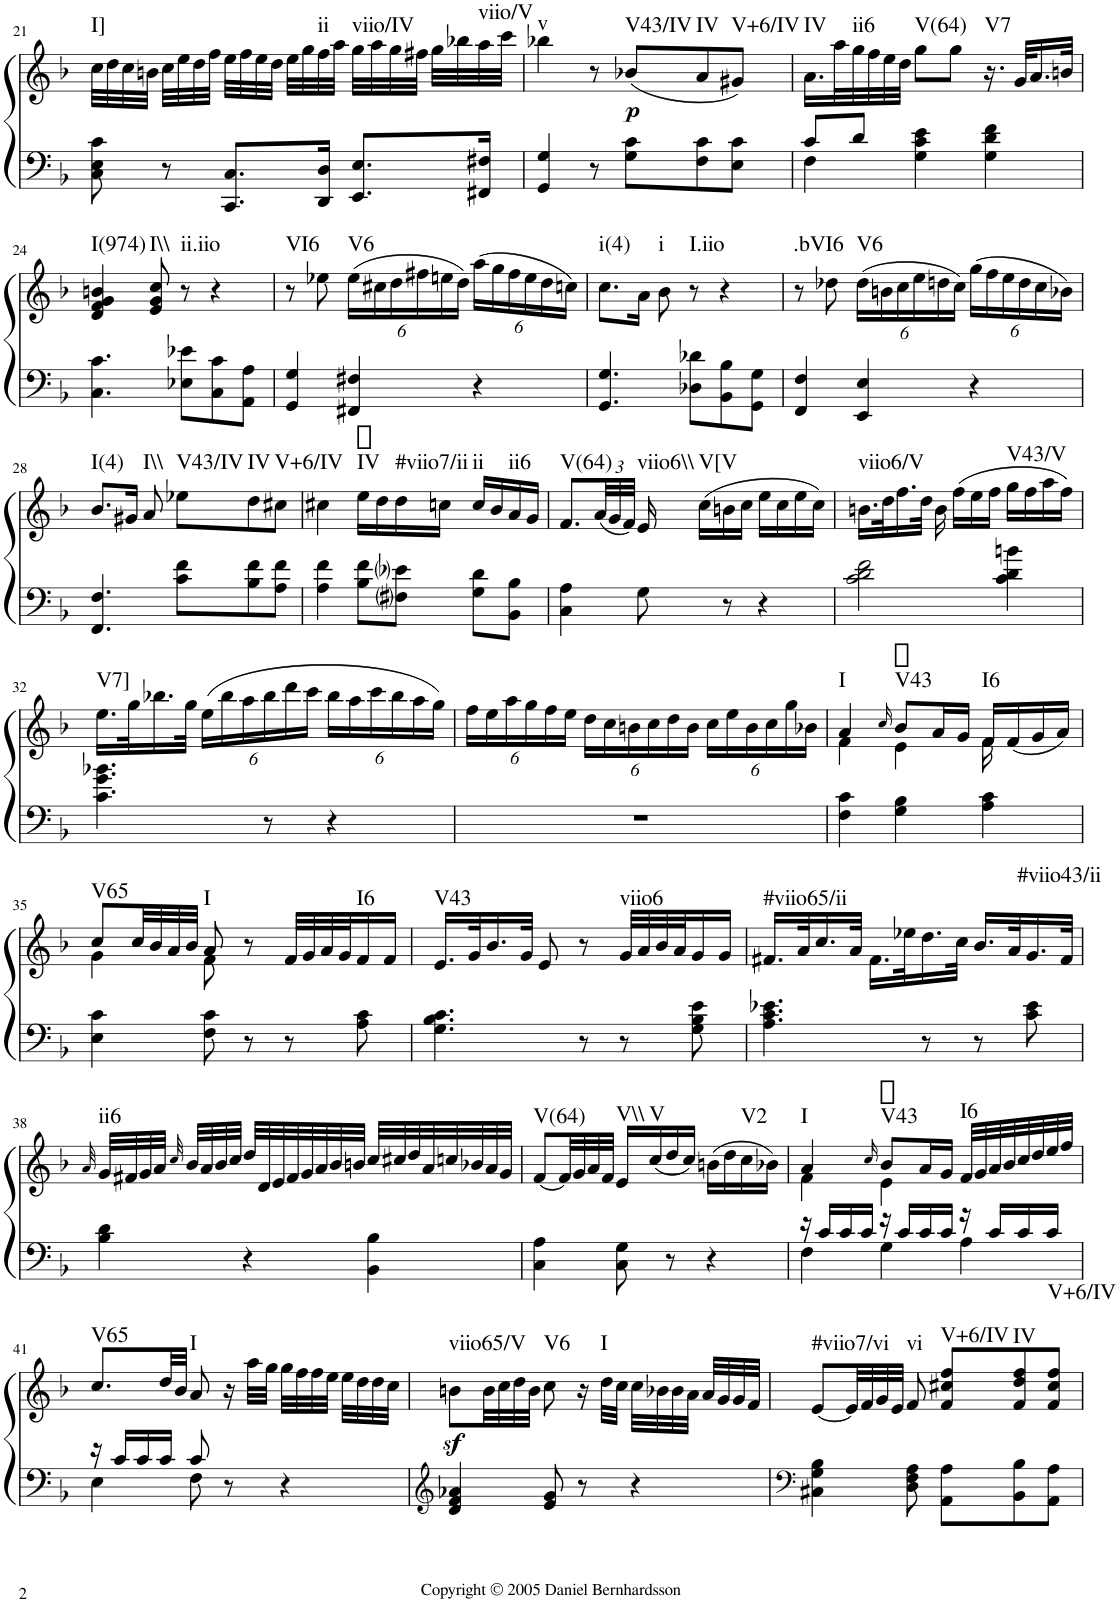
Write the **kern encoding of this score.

**kern	**kern	**dynam	**harte
*part1	*part1	*part1	*part1
*staff2	*staff1	*staff1/2	*
*I"Piano	*	*	*
*I'Pno.	*	*	*
!!LO:PB:g=z
*clefF4	*clefG2	*	*
*k[b-]	*k[b-]	*	*
*F:	*F:	*	*
*M3/4	*M3/4	*	*
=21	=21	=21	=21
!	!	!	!LO:H:kt=I]
8C\ 8E\ 8c\	32cc\LLL	.	N
.	32dd\	.	.
.	32cc\	.	.
.	32bn\JJJ	.	.
8r	32cc\LLL	.	.
.	32ee\	.	.
.	32dd\	.	.
.	32ff\JJJ	.	.
8.CC/ 8.C/L	32ee\LLL	.	.
.	32ff\	.	.
.	32ee\	.	.
.	32dd\JJJ	.	.
.	32ee\LLL	.	.
.	32gg\	.	.
!	!	!	!LO:H:kt=ii
16DD/ 16D/Jk	32ff\	.	N
.	32aa\JJJ	.	.
!	!	!	!LO:H:kt=viio/IV
8.EE/ 8.E/L	32gg\LLL	.	N
.	32aa\	.	.
.	32gg\	.	.
.	32ff#X\JJJ	.	.
.	32gg\LLL	.	.
.	32bb-X\	.	.
!	!	!	!LO:H:kt=viio/V
16FF#X/ 16F#X/Jk	32aa\	.	N
.	32ccc\JJJ	.	.
=22	=22	=22	=22
!	!	!	!LO:H:kt=v
4GG/ 4G/	4bb-X\	.	N
8r	8r	.	.
!	!	!LO:DY:b	!LO:H:kt=V43/IV
8G\ 8c\L	(8b-X/L	p	N
!	!	!	!LO:H:kt=IV
8F\ 8c\	8a/	.	N
!	!	!	!LO:H:kt=V+6/IV
8E\ 8c\J	8g#X/J)	.	N
=23	=23	=23	=23
*^	*	*	*
!	!	!	!	!LO:H:kt=IV
8c/L	4F\	16.a\LL	.	N
.	.	32aa\L	.	.
!	!	!	!	!LO:H:kt=ii6
8d/J	.	32gg\	.	N
.	.	32ff\	.	.
.	.	32ee\	.	.
.	.	32dd\JJJ	.	.
!	!	!	!	!LO:H:kt=V(64)
4G\ 4c\ 4e\	4ryy	8gg\L	.	N
.	.	8gg\J	.	.
!	!	!	!	!LO:H:kt=V7
4G\ 4d\ 4f\	4ryy	16.r	.	N
.	.	32g/KLL	.	.
.	.	16.a/	.	.
.	.	32bn/JJk	.	.
*v	*v	*	*	*
!!LO:LB:g=z
=24	=24	=24	=24
!	!	!	!LO:H:kt=I(974)
4.C\ 4.c\	4d/ 4f/ 4g/ 4bn/	.	N
!	!	!	!LO:H:kt=I\\
.	8e/ 8g/ 8cc/	.	N
!	!	!	!LO:H:kt=ii.iio
8E-X\ 8e-X\L	8r	.	N
8C\ 8c\	4r	.	.
8AA\ 8A\J	.	.	.
=25	=25	=25	=25
!	!	!	!LO:H:kt=VI6
4GG/ 4G/	8r	.	N
.	8ee-X\	.	.
*	*Xbrackettup	*	*
!	!	!	!LO:H:kt=V6
4FF#X/ 4F#X/	(24ee-\LL	.	N
.	24cc#X\	.	.
.	24dd\	.	.
.	24ff#X\	.	.
.	24een\	.	.
.	24dd\JJ)	.	.
4r	(24aa\LL	.	.
.	24gg\	.	.
.	24ff#\	.	.
.	24ee\	.	.
.	24dd\	.	.
.	24ccn\JJ)	.	.
=26	=26	=26	=26
!	!	!	!LO:H:kt=i(4)
4.GG/ 4.G/	8.cc\L	.	N
.	16a\Jk	.	.
!	!	!	!LO:H:kt=i
.	8b-\	.	N
!	!	!	!LO:H:kt=I.iio
8D-X\ 8d-X\L	8r	.	N
8BB-\ 8B-\	4r	.	.
8GG\ 8G\J	.	.	.
=27	=27	=27	=27
!	!	!	!LO:H:kt=.bVI6
4FF/ 4F/	8r	.	N
.	8dd-X\	.	.
!	!	!	!LO:H:kt=V6
4EE/ 4E/	(24dd-\LL	.	N
.	24bn\	.	.
.	24cc\	.	.
.	24ee\	.	.
.	24ddn\	.	.
.	24cc\JJ)	.	.
4r	(24gg\LL	.	.
.	24ff\	.	.
.	24ee\	.	.
.	24dd\	.	.
.	24cc\	.	.
.	24b-X\JJ)	.	.
!!LO:LB:g=z
=28	=28	=28	=28
!	!	!	!LO:H:kt=I(4)
4.FF/ 4.F/	8.b-/L	.	N
.	16g#X/Jk	.	.
!	!	!	!LO:H:kt=I\\
.	8a/	.	N
!	!	!	!LO:H:kt=V43/IV
8c\ 8f\L	8ee-X\L	.	N
!	!	!	!LO:H:kt=IV
8B-\ 8f\	8dd\	.	N
!	!	!	!LO:H:kt=V+6/IV
8A\ 8f\J	8cc#X\J	.	N
=29	=29	=29	=29
4A\ 4f\	4cc#X\	.	.
!	!	!	!LO:H:kt=IV
8B-\ 8f\L	16ee\LL	.	N
.	16dd\	.	.
!	!	!	!LO:H:kt=#viio7/ii
8F#i\ 8e-i\J	16dd\	.	N
.	16ccn\JJ	.	.
!	!	!	!LO:H:kt=ii
8G\ 8d\L	16cc/LL	.	N
.	16b-/	.	.
!	!	!	!LO:H:kt=ii6
8BB-\ 8B-\J	16a/	.	N
.	16g/JJ	.	.
=30	=30	=30	=30
!	!	!	!LO:H:kt=V(64)
4C\ 4A\	8.f/L	.	N
.	(48a/LL	.	.
.	48g/	.	.
.	48f/JJJ)	.	.
!	!	!	!LO:H:kt=viio6\\
8G\	16e/	.	N
!	!	!	!LO:H:kt=V[V
.	(16cc\LL	.	N
8r	16bn\	.	.
.	16cc\JJ	.	.
4r	16ee\LL	.	.
.	16cc\	.	.
.	16ee\	.	.
.	16cc\JJ)	.	.
=31	=31	=31	=31
!	!	!	!LO:H:kt=viio6/V
2c\ 2d\ 2f\	16.bn\LL	.	N
.	32dd\K	.	.
.	16.ff\	.	.
.	32dd\JJk	.	.
.	16b\	.	.
.	(16ff\LL	.	.
.	16ee\	.	.
.	16ff\JJ	.	.
!	!	!	!LO:H:kt=V43/V
4c\ 4d\ 4bn\	16gg\LL	.	N
.	16ff\	.	.
.	16aa\	.	.
.	16ff\JJ)	.	.
!!LO:LB:g=z
=32	=32	=32	=32
!	!	!	!LO:H:kt=V7]
4.c\ 4.g\ 4.b-X\	16.ee\LL	.	N
.	32gg\K	.	.
.	16.bb-X\	.	.
.	32gg\JJk	.	.
.	(24ee\LL	.	.
.	24bb-\	.	.
.	24aa\	.	.
8r	24bb-\	.	.
.	24ddd\	.	.
.	24ccc\JJ	.	.
4r	24bb-\LL	.	.
.	24aa\	.	.
.	24ccc\	.	.
.	24bb-\	.	.
.	24aa\	.	.
.	24gg\JJ)	.	.
=33	=33	=33	=33
2.r	24ff\LL	.	.
.	24ee\	.	.
.	24aa\	.	.
.	24gg\	.	.
.	24ff\	.	.
.	24ee\JJ	.	.
.	24dd\LL	.	.
.	24cc\	.	.
.	24bn\	.	.
.	24cc\	.	.
.	24dd\	.	.
.	24b\JJ	.	.
.	24cc\LL	.	.
.	24ee\	.	.
.	24b\	.	.
.	24cc\	.	.
.	24gg\	.	.
.	24b-X\JJ	.	.
=34	=34	=34	=34
*	*^	*	*
!	!	!	!	!LO:H:kt=I
4F\ 4c\	4a/	4f\	.	N
.	16qcc/	.	.	.
!	!	!	!	!LO:H:kt=V43
4G\ 4B-\	8b-/L	4e\	.	N
.	16a/L	.	.	.
.	16g/JJ	.	.	.
!	!	!	!	!LO:H:kt=I6
4A\ 4c\	16f/LL	16f\	.	N
.	(16f/	16ryy	.	.
.	16g/	8ryy	.	.
.	16a/JJ)	.	.	.
!!LO:LB:g=z	!!
=35	=35	=35	=35	=35
!	!	!	!	!LO:H:kt=V65
4E\ 4c\	8cc/L	4g\	.	N
.	32cc/LL	.	.	.
.	32b-/	.	.	.
.	32a/	.	.	.
.	32b-/JJJ	.	.	.
!	!	!	!	!LO:H:kt=I
8F\ 8c\	8a/	8f\	.	N
8r	8r	8ryy	.	.
8r	32f/LLL	4ryy	.	.
.	32g/	.	.	.
.	32a/	.	.	.
.	32g/J	.	.	.
!	!	!	!	!LO:H:kt=I6
8A\ 8c\	16f/	.	.	N
.	16f/JJ	.	.	.
*	*v	*v	*	*
=36	=36	=36	=36
!	!	!	!LO:H:kt=V43
4.G\ 4.B-\ 4.c\	16.e/LL	.	N
.	32g/K	.	.
.	16.b-/	.	.
.	32g/JJk	.	.
.	8e/	.	.
8r	8r	.	.
!	!	!	!LO:H:kt=viio6
8r	32g/LLL	.	N
.	32a/	.	.
.	32b-/	.	.
.	32a/J	.	.
8G\ 8B-\ 8e\	16g/	.	.
.	16g/JJ	.	.
=37	=37	=37	=37
!	!	!	!LO:H:kt=#viio65/ii
4.A\ 4.c\ 4.e-X\	16.f#X/LL	.	N
.	32a/K	.	.
.	16.cc/	.	.
.	32a/JJk	.	.
.	16.f#\LL	.	.
.	32ee-X\K	.	.
8r	16.dd\	.	.
.	32cc\JJk	.	.
8r	16.b-/LL	.	.
.	32a/K	.	.
!	!	!	!LO:H:kt=#viio43/ii
8c\ 8e-\	16.g/	.	N
.	32f#/JJk	.	.
!!LO:LB:g=z
=38	=38	=38	=38
.	32qa/	.	.
!	!	!	!LO:H:kt=ii6
4B-\ 4d\	32g/LLL	.	N
.	32f#X/	.	.
.	32g/	.	.
.	32a/JJJ	.	.
.	32qcc/	.	.
.	32b-/LLL	.	.
.	32a/	.	.
.	32b-/	.	.
.	32cc/JJJ	.	.
4r	32dd/LLL	.	.
.	32d/	.	.
.	32e/	.	.
.	32f#/	.	.
.	32g/	.	.
.	32a/	.	.
.	32b-/	.	.
.	32bn/JJJ	.	.
4BB-\ 4B-\	32cc/LLL	.	.
.	32cc#X/	.	.
.	32dd/	.	.
.	32a/	.	.
.	32ccn/	.	.
.	32b-X/	.	.
.	32a/	.	.
.	32g/JJJ	.	.
=39	=39	=39	=39
!	!	!	!LO:H:kt=V(64)
4C\ 4A\	[8f/L	.	N
.	32f/LL]	.	.
.	32g/	.	.
.	32a/	.	.
.	32f/JJJ	.	.
!	!	!	!LO:H:kt=V\\
8C\ 8G\	16e/LL	.	N
!	!	!	!LO:H:kt=V
.	(16cc/	.	N
8r	16dd/	.	.
.	16cc/JJ)	.	.
4r	(16bn\LL	.	.
.	16dd\	.	.
!	!	!	!LO:H:kt=V2
.	16cc\	.	N
.	16b-X\JJ)	.	.
=40	=40	=40	=40
*^	*^	*	*
!	!	!	!	!	!LO:H:kt=I
16r	4F\	4a/	4f\	.	N
16c/LL	.	.	.	.	.
16c/	.	.	.	.	.
16c/JJ	.	.	.	.	.
.	.	16qcc/	.	.	.
!	!	!	!	!	!LO:H:kt=V43
16r	4G\	8b-/L	4e\	.	N
16c/LL	.	.	.	.	.
16c/	.	16a/L	.	.	.
16c/JJ	.	16g/JJ	.	.	.
!	!	!	!	!	!LO:H:kt=I6
16r	4A\	32f/LLL	4ryy	.	N
.	.	32g/	.	.	.
16c/LL	.	32a/	.	.	.
.	.	32b-/	.	.	.
16c/	.	32cc/	.	.	.
.	.	32dd/	.	.	.
16c/JJ	.	32ee/	.	.	.
.	.	32ff/JJJ	.	.	.
*	*	*v	*v	*	*
!!LO:LB:g=z
=41	=41	=41	=41	=41
!	!	!	!	!LO:H:kt=V65
16r	4E\	8.cc/L	.	N
16c/LL	.	.	.	.
16c/	.	.	.	.
16c/JJ	.	32dd/LL	.	.
.	.	32b-/JJJ	.	.
!	!	!	!	!LO:H:kt=I
8c/	8F\	8a/	.	N
8r	8ryy	16r	.	.
.	.	32aa\LLL	.	.
.	.	32gg\JJJ	.	.
4r	4ryy	32gg\LLL	.	.
.	.	32ff\	.	.
.	.	32ff\	.	.
.	.	32ee\JJJ	.	.
.	.	32ee\LLL	.	.
.	.	32dd\	.	.
.	.	32dd\	.	.
.	.	32cc\JJJ	.	.
*v	*v	*	*	*
=42	=42	=42	=42
*clefG2	*	*	*
!	!	!LO:DY:b	!LO:H:kt=viio65/V
4d/ 4f/ 4a-X/	8bn\L	sf	N
.	32b\LL	.	.
.	32cc\	.	.
.	32dd\	.	.
.	32b\JJJ	.	.
!	!	!	!LO:H:kt=V6
8e/ 8g/	8cc\	.	N
8r	16r	.	.
!	!	!	!LO:H:kt=I
.	32dd\LLL	.	N
.	32cc\JJJ	.	.
4r	32cc\LLL	.	.
.	32b-X\	.	.
.	32b-\	.	.
.	32a\JJJ	.	.
.	32a/LLL	.	.
.	32g/	.	.
.	32g/	.	.
.	32f/JJJ	.	.
=43	=43	=43	=43
*clefF4	*	*	*
!	!	!	!LO:H:kt=#viio7/vi
4C#X\ 4G\ 4B-\	[8e/L	.	N
.	32e/LL]	.	.
.	32f/	.	.
.	32g/	.	.
.	32e/JJJ	.	.
!	!	!	!LO:H:kt=vi
8D\ 8F\ 8A\	8f/	.	N
!	!	!	!LO:H:kt=V+6/IV
8AA\ 8A\L	8f/ 8cc#X/ 8ff/L	.	N
!	!	!	!LO:H:kt=IV
8BB-\ 8B-\	8f/ 8dd/ 8ff/	.	N
!	!	!	!LO:H:kt=V+6/IV
8AA\ 8A\J	8f/ 8cc#/ 8ff/J	.	N
=	=	=	=
*-	*-	*-	*-
